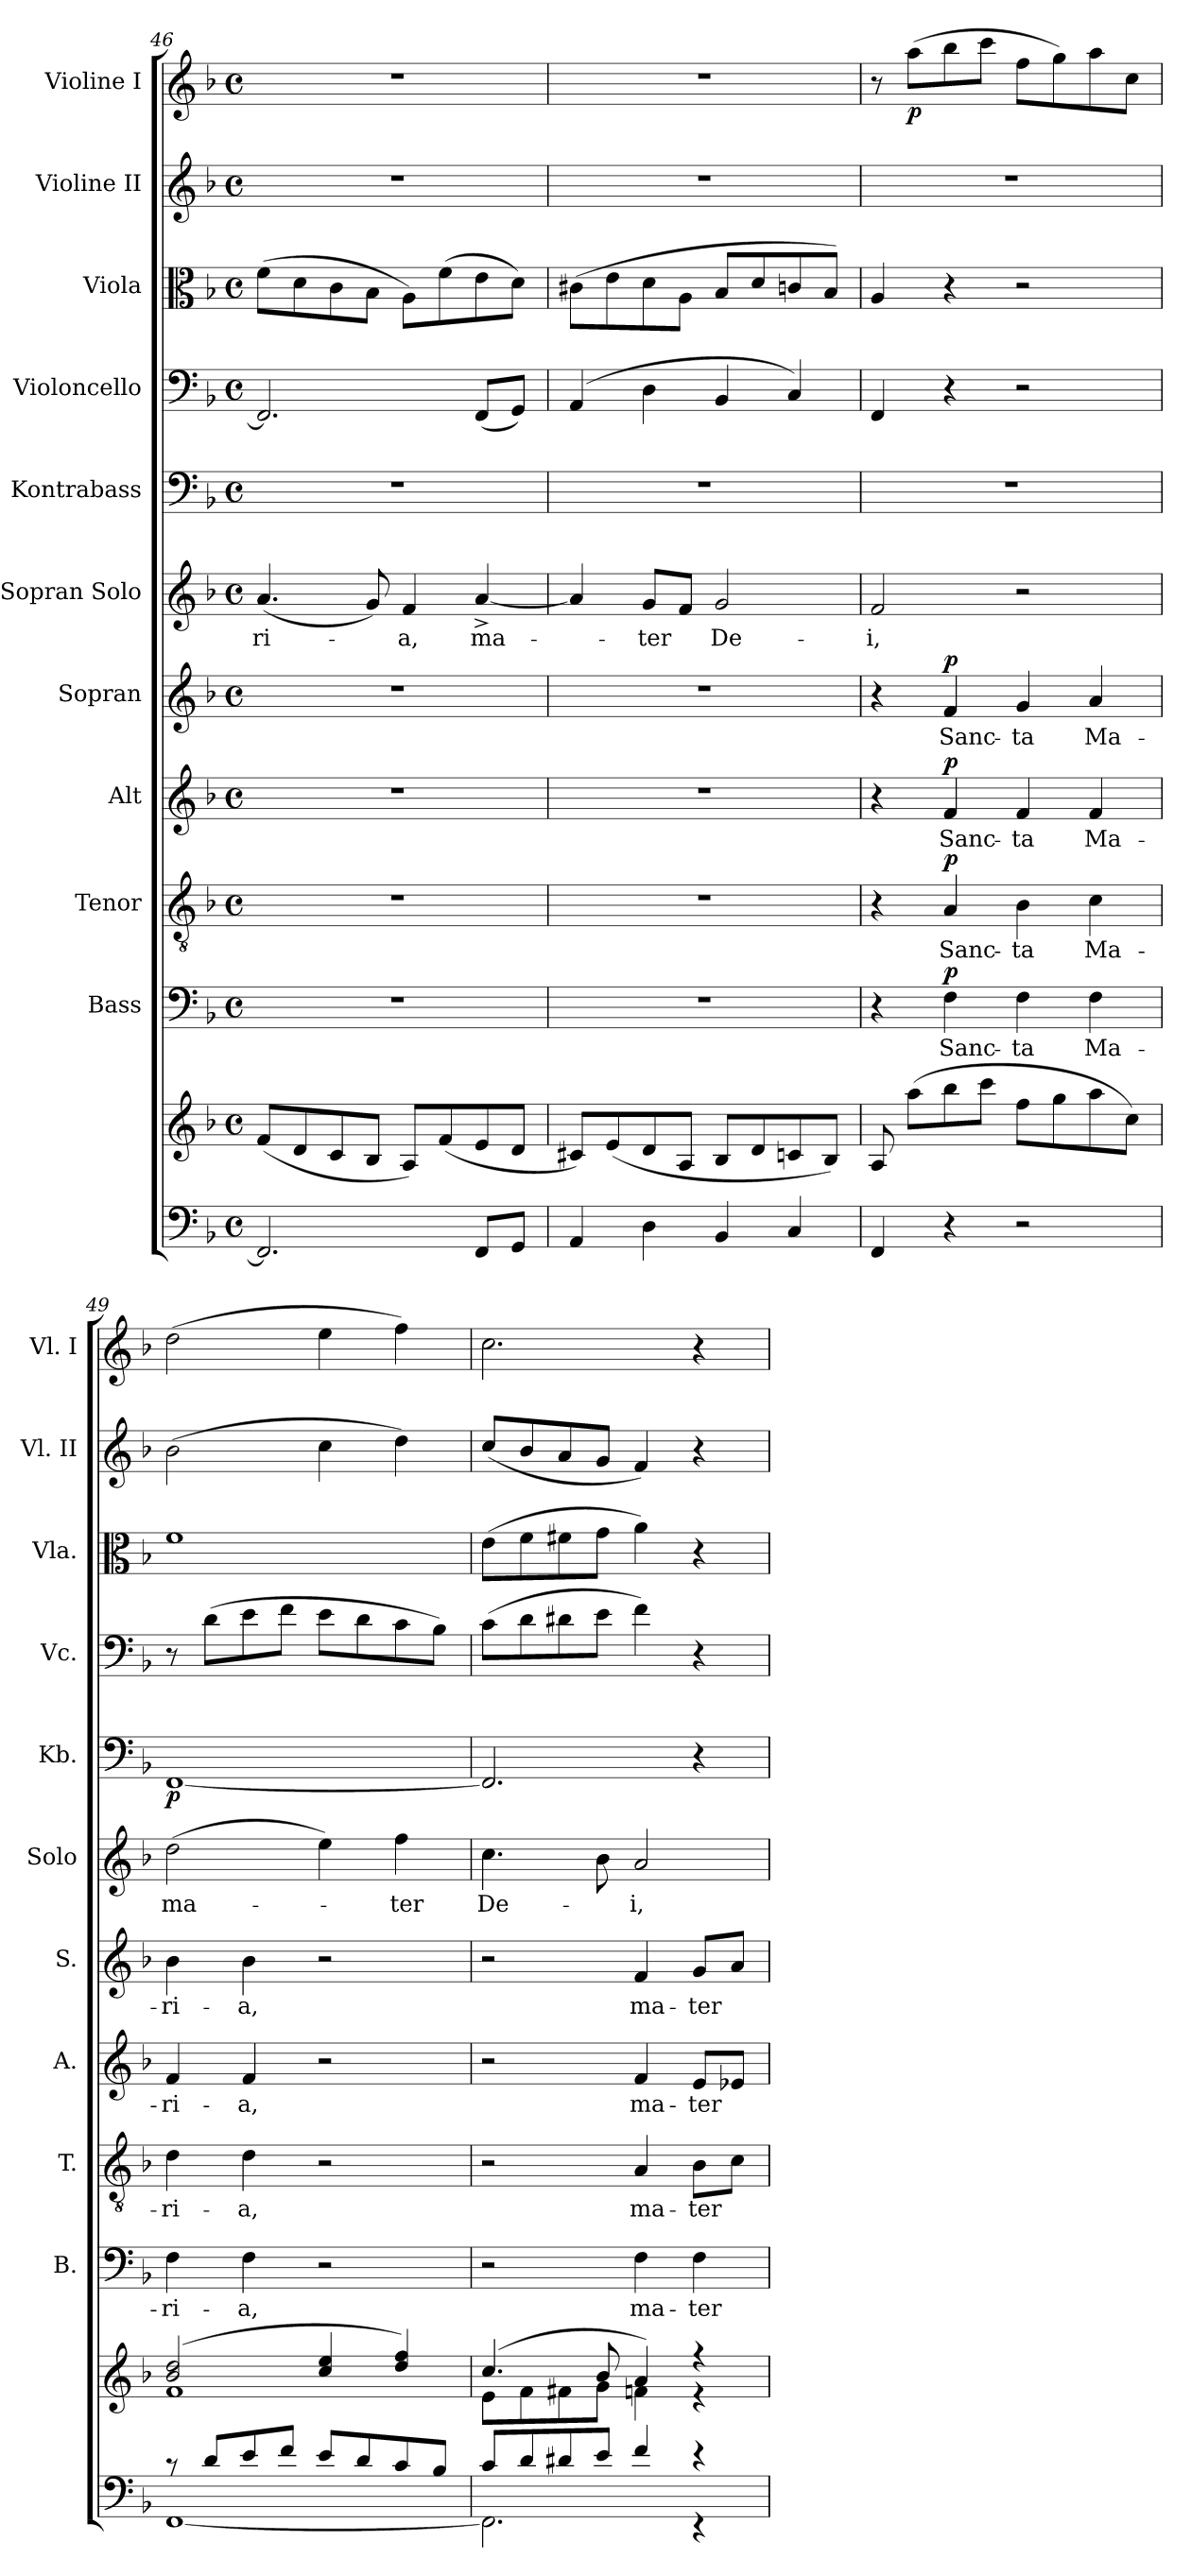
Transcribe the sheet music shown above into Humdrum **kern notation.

**kern	**kern	**kern	**text	**dynam	**kern	**text	**dynam	**kern	**text	**dynam	**kern	**text	**dynam	**kern	**text	**kern	**dynam	**kern	**kern	**kern	**kern	**dynam
*part11	*part11	*part10	*part10	*part10	*part9	*part9	*part9	*part8	*part8	*part8	*part7	*part7	*part7	*part6	*part6	*part5	*part5	*part4	*part3	*part2	*part1	*part1
*staff12	*staff11	*staff10	*staff10	*staff10	*staff9	*staff9	*staff9	*staff8	*staff8	*staff8	*staff7	*staff7	*staff7	*staff6	*staff6	*staff5	*staff5	*staff4	*staff3	*staff2	*staff1	*staff1
*	*	*I"Bass	*	*	*I"Tenor	*	*	*I"Alt	*	*	*I"Sopran	*	*	*I"Sopran Solo	*	*I"Kontrabass	*	*I"Violoncello	*I"Viola	*I"Violine II	*I"Violine I	*
*	*	*I'B.	*	*	*I'T.	*	*	*I'A.	*	*	*I'S.	*	*	*I'Solo	*	*I'Kb.	*	*I'Vc.	*I'Vla.	*I'Vl. II	*I'Vl. I	*
*clefF4	*clefG2	*clefF4	*	*	*clefGv2	*	*	*clefG2	*	*	*clefG2	*	*	*clefG2	*	*clefF4	*	*clefF4	*clefC3	*clefG2	*clefG2	*
*	*	*	*	*	*	*	*	*	*	*	*	*	*	*	*	*ITrd7c12	*	*	*	*	*	*
*k[b-]	*k[b-]	*k[b-]	*	*	*k[b-]	*	*	*k[b-]	*	*	*k[b-]	*	*	*k[b-]	*	*k[b-]	*	*k[b-]	*k[b-]	*k[b-]	*k[b-]	*
*F:	*F:	*F:	*	*	*F:	*	*	*F:	*	*	*F:	*	*	*F:	*	*F:	*	*F:	*F:	*F:	*F:	*
*M4/4	*M4/4	*M4/4	*	*	*M4/4	*	*	*M4/4	*	*	*M4/4	*	*	*M4/4	*	*M4/4	*	*M4/4	*M4/4	*M4/4	*M4/4	*
*met(c)	*met(c)	*met(c)	*	*	*met(c)	*	*	*met(c)	*	*	*met(c)	*	*	*met(c)	*	*met(c)	*	*met(c)	*met(c)	*met(c)	*met(c)	*
=46	=46	=46	=46	=46	=46	=46	=46	=46	=46	=46	=46	=46	=46	=46	=46	=46	=46	=46	=46	=46	=46	=46
!	!	!	!	!	!	!	!	!	!	!	!	!	!	!	!LO:LY:b	!	!	!	!	!	!	!
2.FF/]	(<8f/L	1r	.	.	1r	.	.	1r	.	.	1r	.	.	(<4.a/	-ri-	1r	.	2.FF/]	(>8f\L	1r	1r	.
.	8d/	.	.	.	.	.	.	.	.	.	.	.	.	.	.	.	.	.	8d\	.	.	.
.	8c/	.	.	.	.	.	.	.	.	.	.	.	.	.	.	.	.	.	8c\	.	.	.
.	8B-/J	.	.	.	.	.	.	.	.	.	.	.	.	8g/)	.	.	.	.	8B-\J	.	.	.
!	!	!	!	!	!	!	!	!	!	!	!	!	!	!	!LO:LY:b	!	!	!	!	!	!	!
.	8A/L)	.	.	.	.	.	.	.	.	.	.	.	.	4f/	-a,	.	.	.	8A\L)	.	.	.
.	(<8f/	.	.	.	.	.	.	.	.	.	.	.	.	.	.	.	.	.	(>8f\	.	.	.
!	!	!	!	!	!	!	!	!	!	!	!	!	!	!	!LO:LY:b	!	!	!	!	!	!	!
8FF/L	8e/	.	.	.	.	.	.	.	.	.	.	.	.	[4a^>/	ma-	.	.	(<8FF/L	8e\	.	.	.
8GG/J	8d/J	.	.	.	.	.	.	.	.	.	.	.	.	.	.	.	.	8GG/J)	8d\J)	.	.	.
=47	=47	=47	=47	=47	=47	=47	=47	=47	=47	=47	=47	=47	=47	=47	=47	=47	=47	=47	=47	=47	=47	=47
4AA/	8c#X/L)	1r	.	.	1r	.	.	1r	.	.	1r	.	.	4a/]	.	1r	.	(4AA/	(>8c#X\L	1r	1r	.
.	(<8e/	.	.	.	.	.	.	.	.	.	.	.	.	.	.	.	.	.	8e\	.	.	.
!	!	!	!	!	!	!	!	!	!	!	!	!	!	!	!LO:LY:b	!	!	!	!	!	!	!
4D\	8d/	.	.	.	.	.	.	.	.	.	.	.	.	8g/L	-ter	.	.	4D\	8d\	.	.	.
.	8A/J	.	.	.	.	.	.	.	.	.	.	.	.	8f/J	.	.	.	.	8A\J	.	.	.
!	!	!	!	!	!	!	!	!	!	!	!	!	!	!	!LO:LY:b	!	!	!	!	!	!	!
4BB-/	8B-/L	.	.	.	.	.	.	.	.	.	.	.	.	2g/	De-	.	.	4BB-/	8B-/L	.	.	.
.	8d/	.	.	.	.	.	.	.	.	.	.	.	.	.	.	.	.	.	8d/	.	.	.
4C/	8cn/	.	.	.	.	.	.	.	.	.	.	.	.	.	.	.	.	4C/)	8cn/	.	.	.
.	8B-/J)	.	.	.	.	.	.	.	.	.	.	.	.	.	.	.	.	.	8B-/J)	.	.	.
!!LO:PB:g=z
=48	=48	=48	=48	=48	=48	=48	=48	=48	=48	=48	=48	=48	=48	=48	=48	=48	=48	=48	=48	=48	=48	=48
!	!	!	!	!	!	!	!	!	!	!	!	!	!	!	!LO:LY:b	!	!	!	!	!	!	!
4FF/	8A/	4r	.	.	4r	.	.	4r	.	.	4r	.	.	2f/	-i,	1r	.	4FF/	4A/	1r	8r	.
!	!	!	!	!	!	!	!	!	!	!	!	!	!	!	!	!	!	!	!	!	!	!LO:DY:b
.	(>8aa\L	.	.	.	.	.	.	.	.	.	.	.	.	.	.	.	.	.	.	.	(>8aa\L	p
!	!	!	!LO:LY:b	!LO:DY:a	!	!LO:LY:b	!LO:DY:a	!	!LO:LY:b	!LO:DY:a	!	!LO:LY:b	!LO:DY:a	!	!	!	!	!	!	!	!	!
4r	8bb-\	4F\	Sanc-	p	4A/	Sanc-	p	4f/	Sanc-	p	4f/	Sanc-	p	.	.	.	.	4r	4r	.	8bb-\	.
.	8ccc\J	.	.	.	.	.	.	.	.	.	.	.	.	.	.	.	.	.	.	.	8ccc\J	.
!	!	!	!LO:LY:b	!	!	!LO:LY:b	!	!	!LO:LY:b	!	!	!LO:LY:b	!	!	!	!	!	!	!	!	!	!
2r	8ff\L	4F\	-ta	.	4B-\	-ta	.	4f/	-ta	.	4g/	-ta	.	2r	.	.	.	2r	2r	.	8ff\L	.
.	8gg\	.	.	.	.	.	.	.	.	.	.	.	.	.	.	.	.	.	.	.	8gg\)	.
!	!	!	!LO:LY:b	!	!	!LO:LY:b	!	!	!LO:LY:b	!	!	!LO:LY:b	!	!	!	!	!	!	!	!	!	!
.	8aa\	4F\	Ma-	.	4c\	Ma-	.	4f/	Ma-	.	4a/	Ma-	.	.	.	.	.	.	.	.	8aa\	.
.	8cc\J)	.	.	.	.	.	.	.	.	.	.	.	.	.	.	.	.	.	.	.	8cc\J	.
=49	=49	=49	=49	=49	=49	=49	=49	=49	=49	=49	=49	=49	=49	=49	=49	=49	=49	=49	=49	=49	=49	=49
*^	*^	*	*	*	*	*	*	*	*	*	*	*	*	*	*	*	*	*	*	*	*	*
!	!	!	!	!	!LO:LY:b	!	!	!LO:LY:b	!	!	!LO:LY:b	!	!	!LO:LY:b	!	!	!LO:LY:b	!	!LO:DY:b	!	!	!	!	!
8rc	[<1FF	(2b-/ 2dd/	1f	4F\	-ri-	.	4d\	-ri-	.	4f/	-ri-	.	4b-\	-ri-	.	(>2dd\	ma-	[1FFF	p	8r	1f	(>2b-\	(>2dd\	.
8d/L	.	.	.	.	.	.	.	.	.	.	.	.	.	.	.	.	.	.	.	(>8d\L	.	.	.	.
!	!	!	!	!	!LO:LY:b	!	!	!LO:LY:b	!	!	!LO:LY:b	!	!	!LO:LY:b	!	!	!	!	!	!	!	!	!	!
8e/	.	.	.	4F\	-a,	.	4d\	-a,	.	4f/	-a,	.	4b-\	-a,	.	.	.	.	.	8e\	.	.	.	.
8f/J	.	.	.	.	.	.	.	.	.	.	.	.	.	.	.	.	.	.	.	8f\J	.	.	.	.
8e/L	.	4cc/ 4ee/	.	2r	.	.	2r	.	.	2r	.	.	2r	.	.	4ee\)	.	.	.	8e\L	.	4cc\	4ee\	.
8d/	.	.	.	.	.	.	.	.	.	.	.	.	.	.	.	.	.	.	.	8d\	.	.	.	.
!	!	!	!	!	!	!	!	!	!	!	!	!	!	!	!	!	!LO:LY:b	!	!	!	!	!	!	!
8c/	.	4dd/ 4ff/)	.	.	.	.	.	.	.	.	.	.	.	.	.	4ff\	-ter	.	.	8c\	.	4dd\)	4ff\)	.
8B-/J	.	.	.	.	.	.	.	.	.	.	.	.	.	.	.	.	.	.	.	8B-\J)	.	.	.	.
=50	=50	=50	=50	=50	=50	=50	=50	=50	=50	=50	=50	=50	=50	=50	=50	=50	=50	=50	=50	=50	=50	=50	=50	=50
!	!	!	!	!	!	!	!	!	!	!	!	!	!	!	!	!	!LO:LY:b	!	!	!	!	!	!	!
8c/L	2.FF\]	(4.cc/	8e\L	2r	.	.	2r	.	.	2r	.	.	2r	.	.	4.cc\	De-	2.FFF/]	.	(>8c\L	(>8e\L	(<8cc/L	2.cc\	.
8d/	.	.	8f\	.	.	.	.	.	.	.	.	.	.	.	.	.	.	.	.	8d\	8f\	8b-/	.	.
8d#X/	.	.	8f#X\	.	.	.	.	.	.	.	.	.	.	.	.	.	.	.	.	8d#X\	8f#X\	8a/	.	.
8e/J	.	8b-/	8g\J	.	.	.	.	.	.	.	.	.	.	.	.	8b-\	.	.	.	8e\J	8g\J	8g/J	.	.
!	!	!	!	!	!LO:LY:b	!	!	!LO:LY:b	!	!	!LO:LY:b	!	!	!LO:LY:b	!	!	!LO:LY:b	!	!	!	!	!	!	!
4f/	.	4a/)	4fn\	4F\	ma-	.	4A/	ma-	.	4f/	ma-	.	4f/	ma-	.	2a/	-i,	.	.	4f\)	4a\)	4f/)	.	.
!	!	!	!	!	!LO:LY:b	!	!	!LO:LY:b	!	!	!LO:LY:b	!	!	!LO:LY:b	!	!	!	!	!	!	!	!	!	!
4r	4r	4r	4r	4F\	-ter	.	8B-\L	-ter	.	8e/L	-ter	.	8g/L	-ter	.	.	.	4r	.	4r	4r	4r	4r	.
.	.	.	.	.	.	.	8c\J	.	.	8e-X/J	.	.	8a/J	.	.	.	.	.	.	.	.	.	.	.
*v	*v	*	*	*	*	*	*	*	*	*	*	*	*	*	*	*	*	*	*	*	*	*	*	*
*	*v	*v	*	*	*	*	*	*	*	*	*	*	*	*	*	*	*	*	*	*	*	*	*
=	=	=	=	=	=	=	=	=	=	=	=	=	=	=	=	=	=	=	=	=	=	=
*-	*-	*-	*-	*-	*-	*-	*-	*-	*-	*-	*-	*-	*-	*-	*-	*-	*-	*-	*-	*-	*-	*-
